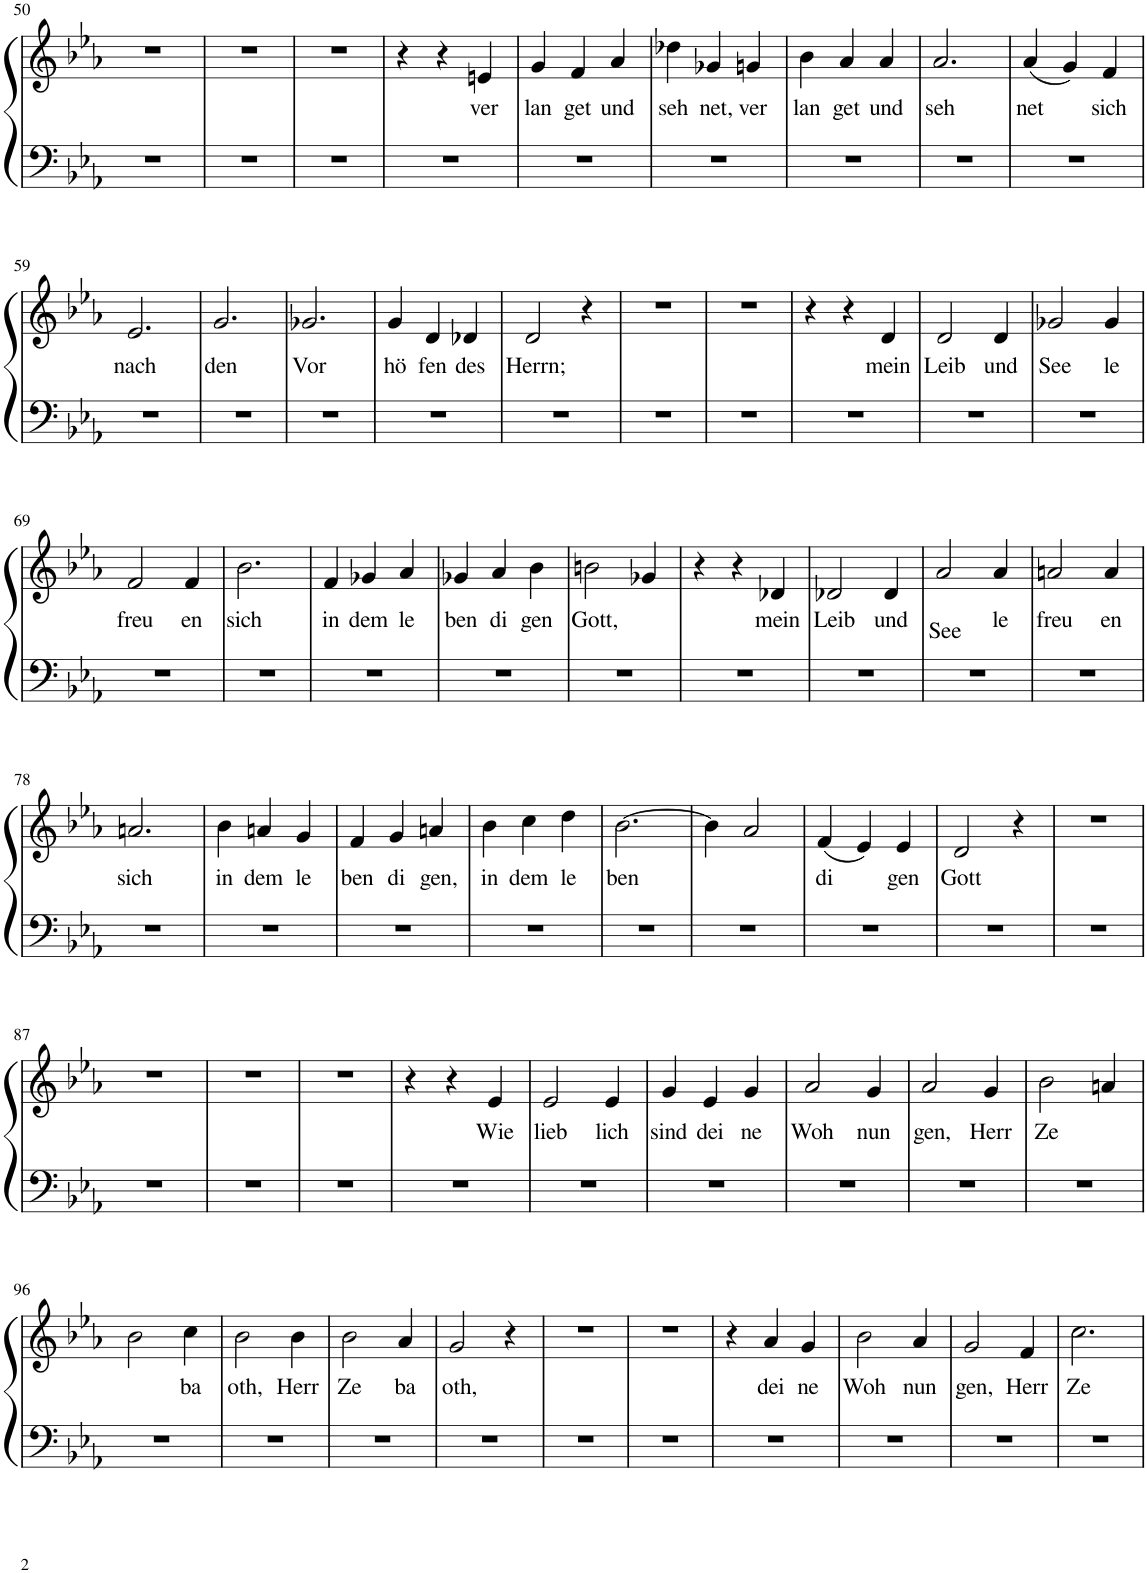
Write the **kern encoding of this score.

**kern	**kern	**text
*part1	*part1	*part1
*staff2	*staff1	*staff1
*I"Piano	*	*
*I'Pno.	*	*
!!LO:PB:g=z
*clefF4	*clefG2	*
*k[b-e-a-]	*k[b-e-a-]	*
*M3/4	*M3/4	*
=50	=50	=50
2.r	2.r	.
=51	=51	=51
2.r	2.r	.
=52	=52	=52
2.r	2.r	.
=53	=53	=53
2.r	4r	.
.	4r	.
!	!	!LO:LY:b
.	4en/	ver
=54	=54	=54
!	!	!LO:LY:b
2.r	4g/	lan
!	!	!LO:LY:b
.	4f/	get
!	!	!LO:LY:b
.	4a-/	und
=55	=55	=55
!	!	!LO:LY:b
2.r	4dd-X\	seh
!	!	!LO:LY:b
.	4g-X/	net,
!	!	!LO:LY:b
.	4gn/	ver
=56	=56	=56
!	!	!LO:LY:b
2.r	4b-\	lan
!	!	!LO:LY:b
.	4a-/	get
!	!	!LO:LY:b
.	4a-/	und
=57	=57	=57
!	!	!LO:LY:b
2.r	2.a-/	seh
=58	=58	=58
!	!	!LO:LY:b
2.r	(4a-/	net
.	4g/)	.
!	!	!LO:LY:b
.	4f/	sich
!!LO:LB:g=z
=59	=59	=59
!	!	!LO:LY:b
2.r	2.e-/	nach
=60	=60	=60
!	!	!LO:LY:b
2.r	2.g/	den
=61	=61	=61
!	!	!LO:LY:b
2.r	2.g-X/	Vor
=62	=62	=62
!	!	!LO:LY:b
2.r	4g/	hö
!	!	!LO:LY:b
.	4d/	fen
!	!	!LO:LY:b
.	4d-X/	des
=63	=63	=63
!	!	!LO:LY:b
2.r	2d/	Herrn;
.	4r	.
=64	=64	=64
2.r	2.r	.
=65	=65	=65
2.r	2.r	.
=66	=66	=66
2.r	4r	.
.	4r	.
!	!	!LO:LY:b
.	4d/	mein
=67	=67	=67
!	!	!LO:LY:b
2.r	2d/	Leib
!	!	!LO:LY:b
.	4d/	und
=68	=68	=68
!	!	!LO:LY:b
2.r	2g-X/	See
!	!	!LO:LY:b
.	4g-/	le
!!LO:LB:g=z
=69	=69	=69
!	!	!LO:LY:b
2.r	2f/	freu
!	!	!LO:LY:b
.	4f/	en
=70	=70	=70
!	!	!LO:LY:b
2.r	2.b-\	sich
=71	=71	=71
!	!	!LO:LY:b
2.r	4f/	in
!	!	!LO:LY:b
.	4g-X/	dem
!	!	!LO:LY:b
.	4a-/	le
=72	=72	=72
!	!	!LO:LY:b
2.r	4g-X/	ben
!	!	!LO:LY:b
.	4a-/	di
!	!	!LO:LY:b
.	4b-\	gen
=73	=73	=73
!	!	!LO:LY:b
2.r	2bn\	Gott,
.	4g-X/	.
=74	=74	=74
2.r	4r	.
.	4r	.
!	!	!LO:LY:b
.	4d-X/	mein
=75	=75	=75
!	!	!LO:LY:b
2.r	2d-X/	Leib
!	!	!LO:LY:b
.	4d-/	und
=76	=76	=76
!	!	!LO:LY:b
2.r	2a-/	See
!	!	!LO:LY:b
.	4a-/	le
=77	=77	=77
!	!	!LO:LY:b
2.r	2an/	freu
!	!	!LO:LY:b
.	4a/	en
!!LO:LB:g=z
=78	=78	=78
!	!	!LO:LY:b
2.r	2.an/	sich
=79	=79	=79
!	!	!LO:LY:b
2.r	4b-\	in
!	!	!LO:LY:b
.	4an/	dem
!	!	!LO:LY:b
.	4g/	le
=80	=80	=80
!	!	!LO:LY:b
2.r	4f/	ben
!	!	!LO:LY:b
.	4g/	di
!	!	!LO:LY:b
.	4an/	gen,
=81	=81	=81
!	!	!LO:LY:b
2.r	4b-\	in
!	!	!LO:LY:b
.	4cc\	dem
!	!	!LO:LY:b
.	4dd\	le
=82	=82	=82
!	!	!LO:LY:b
2.r	[2.b-\	ben
=83	=83	=83
2.r	4b-\]	.
.	2a-/	.
=84	=84	=84
!	!	!LO:LY:b
2.r	(4f/	di
.	4e-/)	.
!	!	!LO:LY:b
.	4e-/	gen
=85	=85	=85
!	!	!LO:LY:b
2.r	2d/	Gott
.	4r	.
=86	=86	=86
2.r	2.r	.
!!LO:LB:g=z
=87	=87	=87
2.r	2.r	.
=88	=88	=88
2.r	2.r	.
=89	=89	=89
2.r	2.r	.
=90	=90	=90
2.r	4r	.
.	4r	.
!	!	!LO:LY:b
.	4e-/	Wie
=91	=91	=91
!	!	!LO:LY:b
2.r	2e-/	lieb
!	!	!LO:LY:b
.	4e-/	lich
=92	=92	=92
!	!	!LO:LY:b
2.r	4g/	sind
!	!	!LO:LY:b
.	4e-/	dei
!	!	!LO:LY:b
.	4g/	ne
=93	=93	=93
!	!	!LO:LY:b
2.r	2a-/	Woh
!	!	!LO:LY:b
.	4g/	nun
=94	=94	=94
!	!	!LO:LY:b
2.r	2a-/	gen,
!	!	!LO:LY:b
.	4g/	Herr
=95	=95	=95
!	!	!LO:LY:b
2.r	2b-\	Ze
.	4an/	.
!!LO:LB:g=z
=96	=96	=96
2.r	2b-\	.
!	!	!LO:LY:b
.	4cc\	ba
=97	=97	=97
!	!	!LO:LY:b
2.r	2b-\	oth,
!	!	!LO:LY:b
.	4b-\	Herr
=98	=98	=98
!	!	!LO:LY:b
2.r	2b-\	Ze
!	!	!LO:LY:b
.	4a-/	ba
=99	=99	=99
!	!	!LO:LY:b
2.r	2g/	oth,
.	4r	.
=100	=100	=100
2.r	2.r	.
=101	=101	=101
2.r	2.r	.
=102	=102	=102
2.r	4r	.
!	!	!LO:LY:b
.	4a-/	dei
!	!	!LO:LY:b
.	4g/	ne
=103	=103	=103
!	!	!LO:LY:b
2.r	2b-\	Woh
!	!	!LO:LY:b
.	4a-/	nun
=104	=104	=104
!	!	!LO:LY:b
2.r	2g/	gen,
!	!	!LO:LY:b
.	4f/	Herr
=105	=105	=105
!	!	!LO:LY:b
2.r	2.cc\	Ze
=	=	=
*-	*-	*-
